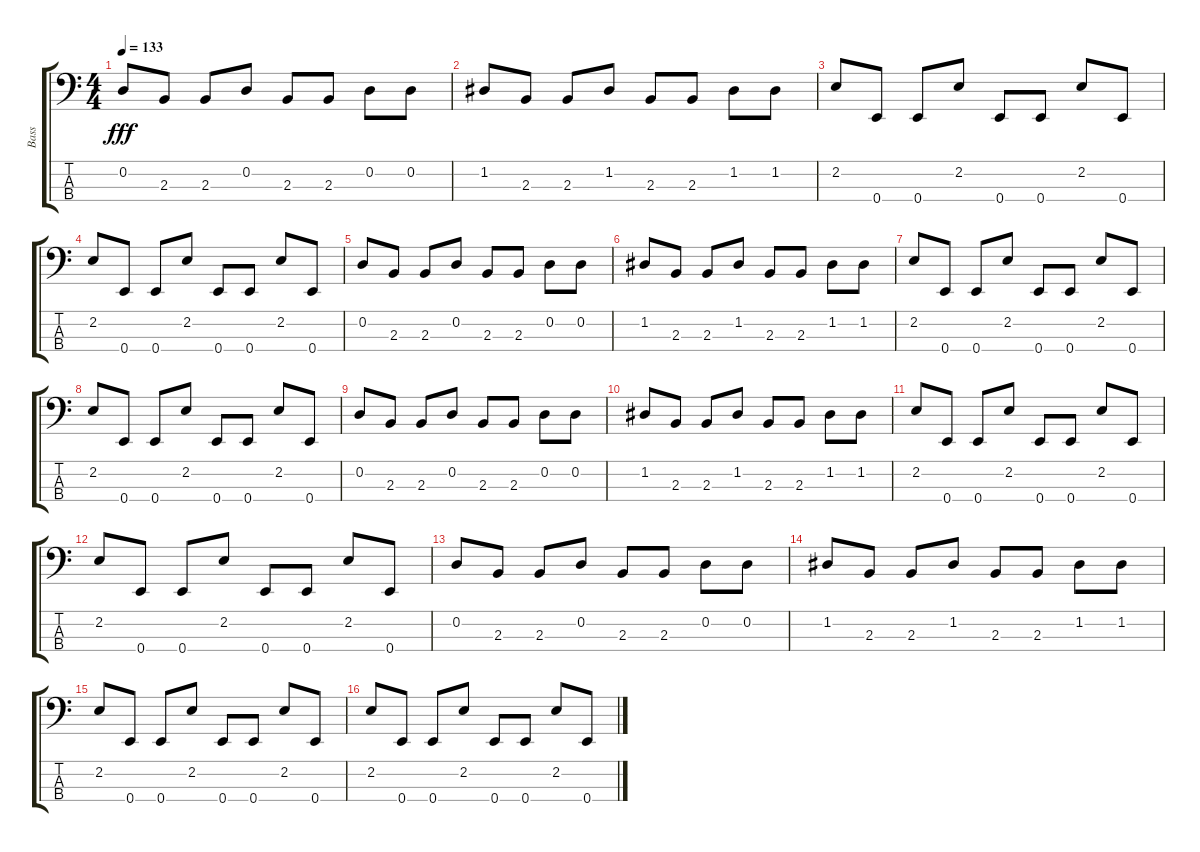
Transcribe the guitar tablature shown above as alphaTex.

\track ("Bass" "Bass") {instrument electricbassfinger}
\staff {score tabs}
\tuning (G2 D2 A1 E1) {hide}
\ts (4 4)
\tempo 133
\clef f4
\ks c
0.2.8{dy fff} 2.3.8 2.3.8 0.2.8 2.3.8 2.3.8 0.2.8 0.2.8 |
1.2.8 2.3.8 2.3.8 1.2.8 2.3.8 2.3.8 1.2.8 1.2.8 |
2.2.8 0.4.8 0.4.8 2.2.8 0.4.8 0.4.8 2.2.8 0.4.8 |
2.2.8 0.4.8 0.4.8 2.2.8 0.4.8 0.4.8 2.2.8 0.4.8 |
0.2.8 2.3.8 2.3.8 0.2.8 2.3.8 2.3.8 0.2.8 0.2.8 |
1.2.8 2.3.8 2.3.8 1.2.8 2.3.8 2.3.8 1.2.8 1.2.8 |
2.2.8 0.4.8 0.4.8 2.2.8 0.4.8 0.4.8 2.2.8 0.4.8 |
2.2.8 0.4.8 0.4.8 2.2.8 0.4.8 0.4.8 2.2.8 0.4.8 |
0.2.8 2.3.8 2.3.8 0.2.8 2.3.8 2.3.8 0.2.8 0.2.8 |
1.2.8 2.3.8 2.3.8 1.2.8 2.3.8 2.3.8 1.2.8 1.2.8 |
2.2.8 0.4.8 0.4.8 2.2.8 0.4.8 0.4.8 2.2.8 0.4.8 |
2.2.8 0.4.8 0.4.8 2.2.8 0.4.8 0.4.8 2.2.8 0.4.8 |
0.2.8 2.3.8 2.3.8 0.2.8 2.3.8 2.3.8 0.2.8 0.2.8 |
1.2.8 2.3.8 2.3.8 1.2.8 2.3.8 2.3.8 1.2.8 1.2.8 |
2.2.8 0.4.8 0.4.8 2.2.8 0.4.8 0.4.8 2.2.8 0.4.8 |
2.2.8 0.4.8 0.4.8 2.2.8 0.4.8 0.4.8 2.2.8 0.4.8
